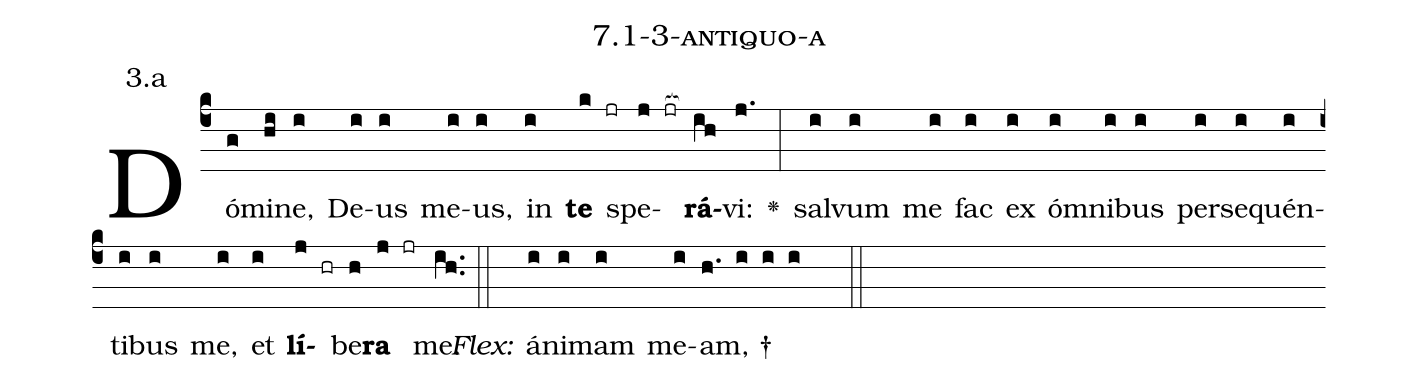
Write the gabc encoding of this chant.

name: 7.1-3-antiquo-a;
annotation: 3.a;
%%
(c4)Dó(g)mi(hi)ne,(i) De(i)us(i) me(i)us,(i) in(i) <b>te</b>(k jr) spe(j jr[ocb:1{])<b>rá</b>(ih[ocb:0}])vi:(j.) <v>\greheightstar</v>(:) sal(i)vum(i) me(i) fac(i) ex(i) óm(i)ni(i)bus(i) per(i)se(i)quén(i)ti(i)bus(i) me,(i) et(i) <b>lí</b>(j hr)be(h)<b>ra</b>(j jr) me.(ih..) (::)
<i>Flex:</i>()  á(i)ni(i)mam(i) me(i)am, †(h. i i i  ::)

%E(i) u(i) o(j) u(h) a(j) e.(ih..) (::)
